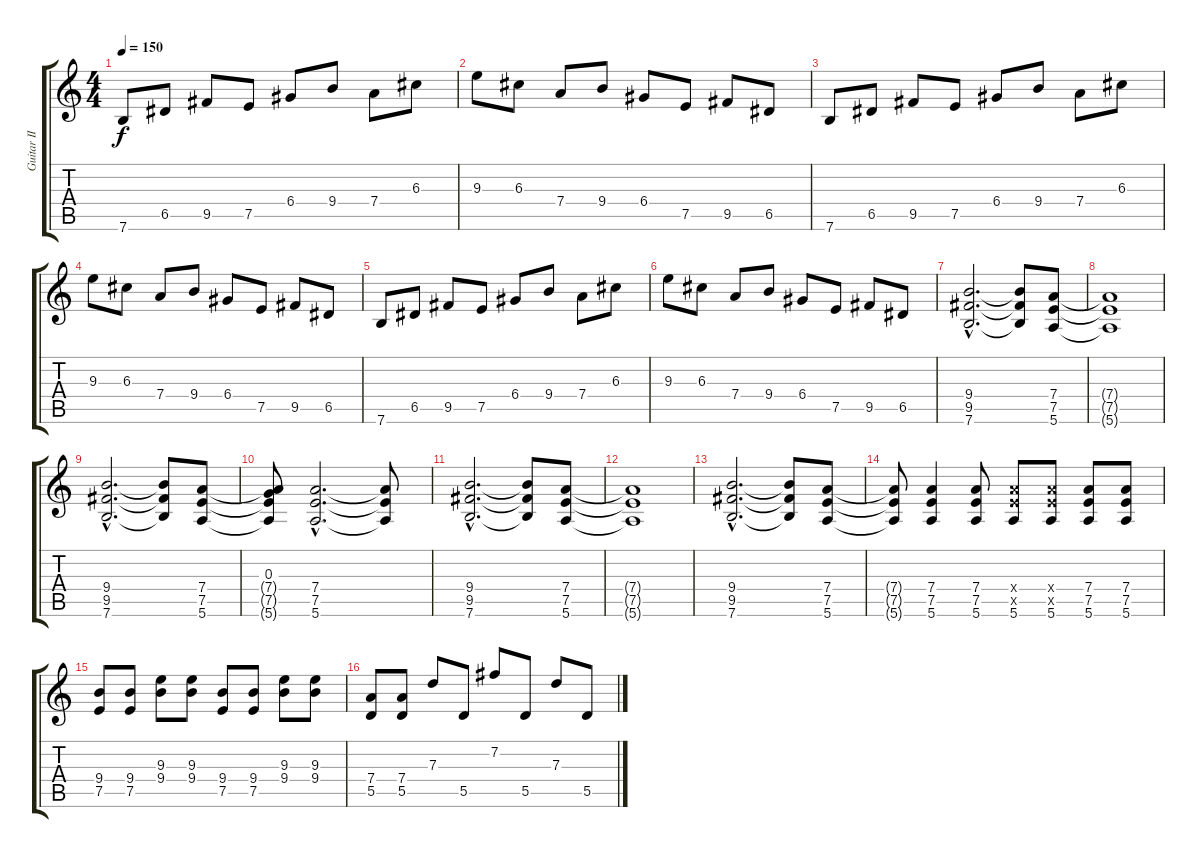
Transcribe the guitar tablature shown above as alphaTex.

\track ("Guitar II" "Guitar II") {instrument distortionguitar}
\staff {score tabs}
\tuning (E4 B3 G3 D3 A2 E2) {hide}
\ts (4 4)
\tempo 150
\clef g2
\ks c
7.6.8{dy f} 6.5.8 9.5.8 7.5.8 6.4.8 9.4.8 7.4.8 6.3.8 |
9.3.8 6.3.8 7.4.8 9.4.8 6.4.8 7.5.8 9.5.8 6.5.8 |
7.6.8 6.5.8 9.5.8 7.5.8 6.4.8 9.4.8 7.4.8 6.3.8 |
9.3.8 6.3.8 7.4.8 9.4.8 6.4.8 7.5.8 9.5.8 6.5.8 |
7.6.8 6.5.8 9.5.8 7.5.8 6.4.8 9.4.8 7.4.8 6.3.8 |
9.3.8 6.3.8 7.4.8 9.4.8 6.4.8 7.5.8 9.5.8 6.5.8 |
(9.4{hac} 9.5{hac} 7.6{hac}).2{d} (9.4{t} 9.5{t} 7.6{t}).8 (7.4 7.5 5.6).8 |
(7.4{t} 7.5{t} 5.6{t}).1 |
(9.4{hac} 9.5{hac} 7.6{hac}).2{d} (9.4{t} 9.5{t} 7.6{t}).8 (7.4 7.5 5.6).8 |
(0.3 7.4{t} 7.5{t} 5.6{t}).8 (7.4{hac} 7.5{hac} 5.6{hac}).2{d} (7.4{t} 7.5{t} 5.6{t}).8 |
(9.4{hac} 9.5{hac} 7.6{hac}).2{d} (9.4{t} 9.5{t} 7.6{t}).8 (7.4 7.5 5.6).8 |
(7.4{t} 7.5{t} 5.6{t}).1 |
(9.4{hac} 9.5{hac} 7.6{hac}).2{d} (9.4{t} 9.5{t} 7.6{t}).8 (7.4 7.5 5.6).8 |
(7.4{t} 7.5{t} 5.6{t}).8 (7.4 7.5 5.6).4 (7.4 7.5 5.6).8 (7.4{x} 7.5{x} 5.6).8 (7.4{x} 7.5{x} 5.6).8 (7.4 7.5 5.6).8 (7.4 7.5 5.6).8 |
(9.4 7.5).8 (9.4 7.5).8 (9.3 9.4).8 (9.3 9.4).8 (9.4 7.5).8 (9.4 7.5).8 (9.3 9.4).8 (9.3 9.4).8 |
(7.4 5.5).8 (7.4 5.5).8 7.3.8 5.5.8 7.2.8 5.5.8 7.3.8 5.5.8
